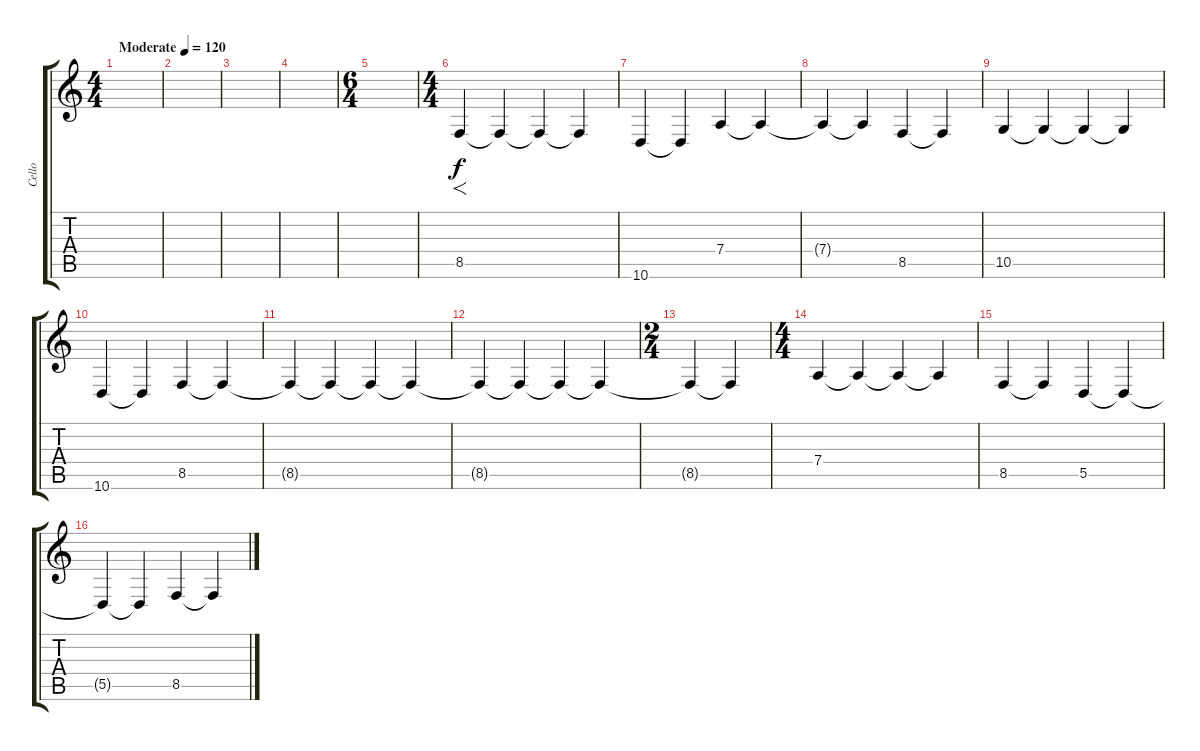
\track ("Cello" "Cello") {instrument cello}
\staff {score tabs}
\tuning (E4 B3 G3 D3 A2 E2) {hide}
\ts (4 4)
\tempo (120 "Moderate")
\clef g2
\ks c
|
|
|
|
\ts (6 4)
|
\ts (4 4)
8.5.4{f} 8.5{t}.4 8.5{t}.4 8.5{t}.4 |
10.6.4 10.6{t}.4 7.4.4 7.4{t}.4 |
7.4{t}.4 7.4{t}.4 8.5.4 8.5{t}.4 |
10.5.4 10.5{t}.4 10.5{t}.4 10.5{t}.4 |
10.6.4 10.6{t}.4 8.5.4 8.5{t}.4 |
8.5{t}.4 8.5{t}.4 8.5{t}.4 8.5{t}.4 |
8.5{t}.4 8.5{t}.4 8.5{t}.4 8.5{t}.4 |
\ts (2 4)
8.5{t}.4 8.5{t}.4 |
\ts (4 4)
7.4.4 7.4{t}.4 7.4{t}.4 7.4{t}.4 |
8.5.4 8.5{t}.4 5.5.4 5.5{t}.4 |
5.5{t}.4 5.5{t}.4 8.5.4 8.5{t}.4
